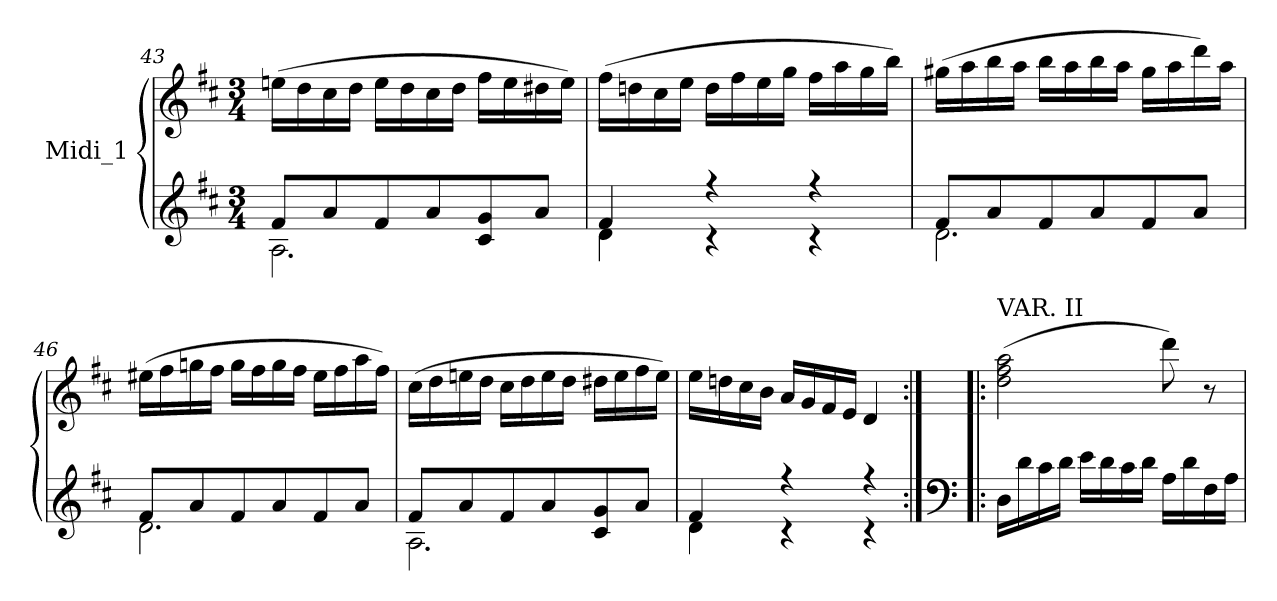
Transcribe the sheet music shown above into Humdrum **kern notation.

**kern	**kern
*part1	*part1
*staff2	*staff1
*I"Midi_1	*
*clefG2	*clefG2
*k[f#c#]	*k[f#c#]
*D:	*D:
*M3/4	*M3/4
=43	=43
*^	*
8f#/L	2.A\	(>16eeni\LL
.	.	16dd\
8a/	.	16cc#\
.	.	16dd\JJ
8f#/	.	16ee\LL
.	.	16dd\
8a/	.	16cc#\
.	.	16dd\JJ
8c#/ 8g/	.	16ff#\LL
.	.	16ee\
8a/J	.	16dd#X\
.	.	16ee\JJ)
!!LO:LB:g=z
=44	=44	=44
4f#/	4d\	(>16ff#\LL
.	.	16ddni\
.	.	16cc#\
.	.	16ee\JJ
4r	4r	16dd\LL
.	.	16ff#\
.	.	16ee\
.	.	16gg\JJ
4r	4r	16ff#\LL
.	.	16aa\
.	.	16gg\
.	.	16bb\JJ)
!!LO:PB:g=z
=45	=45	=45
8f#/L	2.d\	(>16gg#X\LL
.	.	16aa\
8a/	.	16bb\
.	.	16aa\JJ
8f#/	.	16bb\LL
.	.	16aa\
8a/	.	16bb\
.	.	16aa\JJ
8f#/	.	16gg#\LL
.	.	16aa\
8a/J	.	16ddd\)
.	.	16aa\JJ
=46	=46	=46
8f#/L	2.d\	(>16ee#X\LL
.	.	16ff#\
8a/	.	16ggni\
.	.	16ff#\JJ
8f#/	.	16gg\LL
.	.	16ff#\
8a/	.	16gg\
.	.	16ff#\JJ
8f#/	.	16ee#\LL
.	.	16ff#\
8a/J	.	16aa\
.	.	16ff#\JJ)
=47	=47	=47
8f#/L	2.A\	(>16cc#\LL
.	.	16dd\
8a/	.	16eeni\
.	.	16dd\JJ
8f#/	.	16cc#\LL
.	.	16dd\
8a/	.	16ee\
.	.	16dd\JJ
8c#/ 8g/	.	16dd#X\LL
.	.	16ee\
8a/J	.	16ff#\
.	.	16ee\JJ)
!!LO:LB:g=z
=48	=48	=48
4f#/	4d\	16ee\LL
.	.	16ddni\
.	.	16cc#\
.	.	16b\JJ
4r	4r	16a/LL
.	.	16g/
.	.	16f#/
.	.	16e/JJ
4r	4r	4d/
!!LO:LB:g=z
=49:|!|:	=49:|!|:	=49:|!|:
*clefF4	*	*
!	!	!LO:TX:a:t=VAR. II
16D\LL	2ryy	(>2dd\ 2ff#\ 2aa\
16d\	.	.
16c#\	.	.
16d\JJ	.	.
16e\LL	.	.
16d\	.	.
16c#\	.	.
16d\JJ	.	.
16A\LL	4ryy	8ddd\)
16d\	.	.
16F#\	.	8r
16A\JJ	.	.
*v	*v	*
=	=
*-	*-
